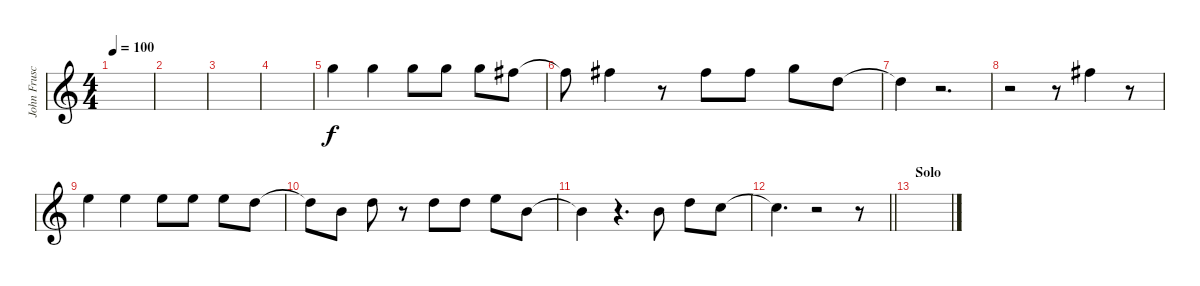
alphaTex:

\track ("John Frusciante (Backup Vocals)" "John Frusc") {instrument choiraahs}
\staff {score}
\tuning (E4 B3 G3 D3 A2 E2) {hide}
\ts (4 4)
\tempo 100
\clef g2
\ks c
|
|
|
|
15.1.4{dy f} 15.1.4 15.1.8 15.1.8 15.1.8 14.1.8 |
14.1{t}.8 14.1.4 r.8 14.1.8 14.1.8 15.1.8 15.2.8 |
15.2{t}.4 r.2{d} |
r.2 r.8 12.1{be (custom 0 4 20 4 40 0 60 0)}.4 r.8 |
12.1.4 12.1.4 12.1.8 12.1.8 12.1.8 10.1.8 |
10.1{t}.8 12.2.8 10.1.8 r.8 10.1.8 10.1.8 12.1.8 12.2.8 |
12.2{t}.4 r.4{d} 12.2.8 10.1.8 8.1.8 |
\barLineRight lightlight
8.1{t}.4{d} r.2 r.8 |
\section ("" "Solo")
